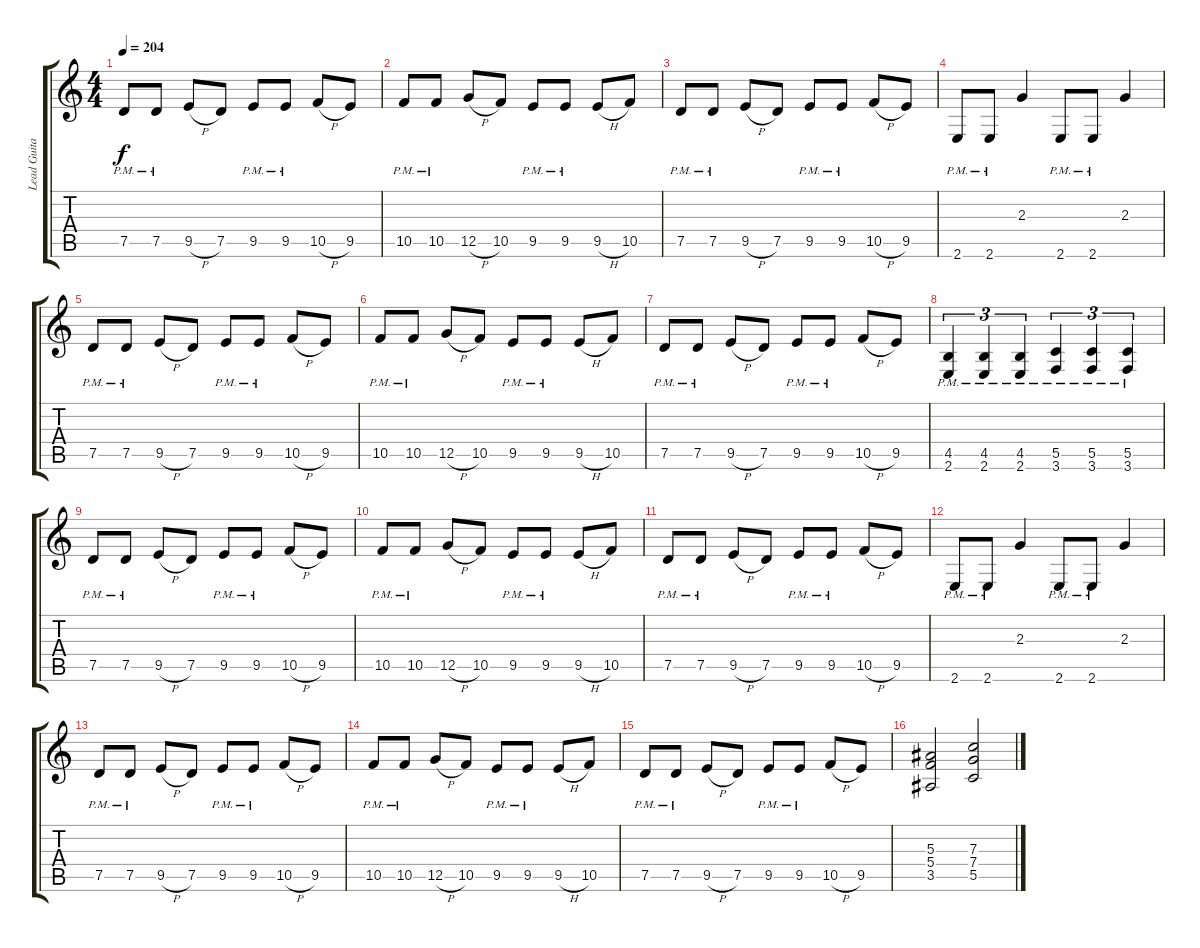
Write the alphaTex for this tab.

\track ("Lead Guitar  " "Lead Guita") {instrument overdrivenguitar}
\staff {score tabs}
\tuning (D4 A3 F3 C3 G2 D2) {hide}
\ts (4 4)
\tempo 204
\clef g2
\ks c
7.5{pm}.8{dy f} 7.5{pm}.8 9.5{h}.8 7.5.8 9.5{pm}.8 9.5{pm}.8 10.5{h}.8 9.5.8 |
10.5{pm}.8 10.5{pm}.8 12.5{h}.8 10.5.8 9.5{pm}.8 9.5{pm}.8 9.5{h}.8 10.5.8 |
7.5{pm}.8 7.5{pm}.8 9.5{h}.8 7.5.8 9.5{pm}.8 9.5{pm}.8 10.5{h}.8 9.5.8 |
2.6{pm}.8 2.6{pm}.8 2.3.4 2.6{pm}.8 2.6{pm}.8 2.3.4 |
7.5{pm}.8 7.5{pm}.8 9.5{h}.8 7.5.8 9.5{pm}.8 9.5{pm}.8 10.5{h}.8 9.5.8 |
10.5{pm}.8 10.5{pm}.8 12.5{h}.8 10.5.8 9.5{pm}.8 9.5{pm}.8 9.5{h}.8 10.5.8 |
7.5{pm}.8 7.5{pm}.8 9.5{h}.8 7.5.8 9.5{pm}.8 9.5{pm}.8 10.5{h}.8 9.5.8 |
(4.5{pm} 2.6{pm}).4{tu (3 2)} (4.5{pm} 2.6{pm}).4{tu (3 2)} (4.5{pm} 2.6{pm}).4{tu (3 2)} (5.5{pm} 3.6{pm}).4{tu (3 2)} (5.5{pm} 3.6{pm}).4{tu (3 2)} (5.5{pm} 3.6{pm}).4{tu (3 2)} |
7.5{pm}.8 7.5{pm}.8 9.5{h}.8 7.5.8 9.5{pm}.8 9.5{pm}.8 10.5{h}.8 9.5.8 |
10.5{pm}.8 10.5{pm}.8 12.5{h}.8 10.5.8 9.5{pm}.8 9.5{pm}.8 9.5{h}.8 10.5.8 |
7.5{pm}.8 7.5{pm}.8 9.5{h}.8 7.5.8 9.5{pm}.8 9.5{pm}.8 10.5{h}.8 9.5.8 |
2.6{pm}.8 2.6{pm}.8 2.3.4 2.6{pm}.8 2.6{pm}.8 2.3.4 |
7.5{pm}.8 7.5{pm}.8 9.5{h}.8 7.5.8 9.5{pm}.8 9.5{pm}.8 10.5{h}.8 9.5.8 |
10.5{pm}.8 10.5{pm}.8 12.5{h}.8 10.5.8 9.5{pm}.8 9.5{pm}.8 9.5{h}.8 10.5.8 |
7.5{pm}.8 7.5{pm}.8 9.5{h}.8 7.5.8 9.5{pm}.8 9.5{pm}.8 10.5{h}.8 9.5.8 |
(5.3 5.4 3.5).2 (7.3 7.4 5.5).2
